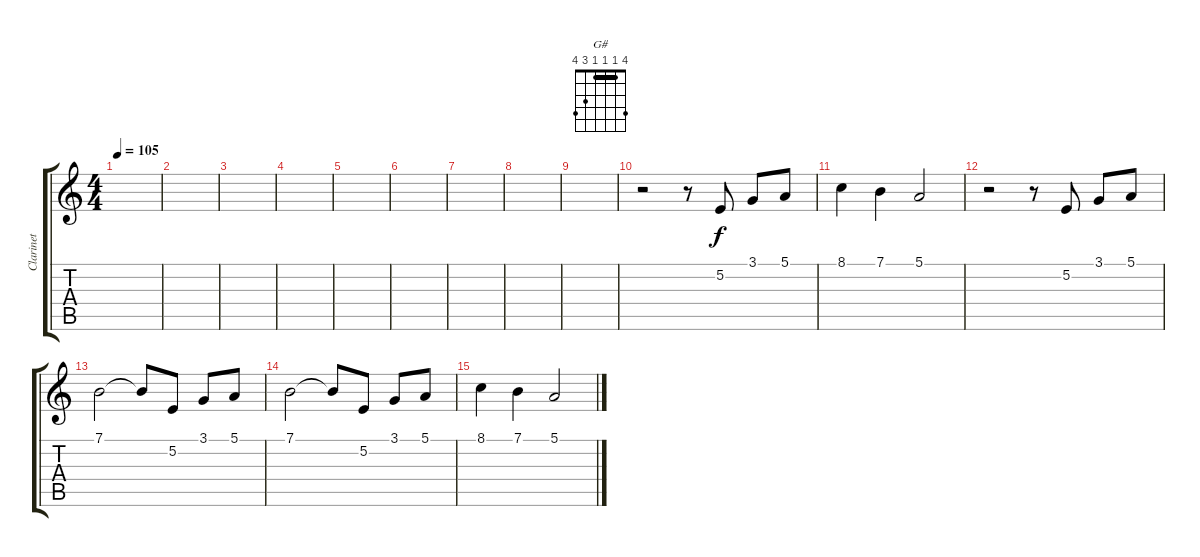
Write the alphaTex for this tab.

\track ("Clarinet" "Clarinet") {instrument clarinet}
\staff {score tabs}
\tuning (E4 B3 G3 D3 A2 E2) {hide}
\chord ("G#" 4 1 1 1 3 4) {barre 1}
\ts (4 4)
\tempo 105
\clef g2
\ks c
|
|
|
|
|
|
|
|
|
r.2 r.8 5.2.8 3.1.8 5.1.8 |
8.1.4 7.1.4 5.1.2 |
r.2 r.8 5.2.8 3.1.8 5.1.8 |
7.1.2 7.1{t}.8 5.2.8 3.1.8 5.1.8 |
7.1.2 7.1{t}.8 5.2.8 3.1.8 5.1.8 |
8.1.4 7.1.4 5.1.2
